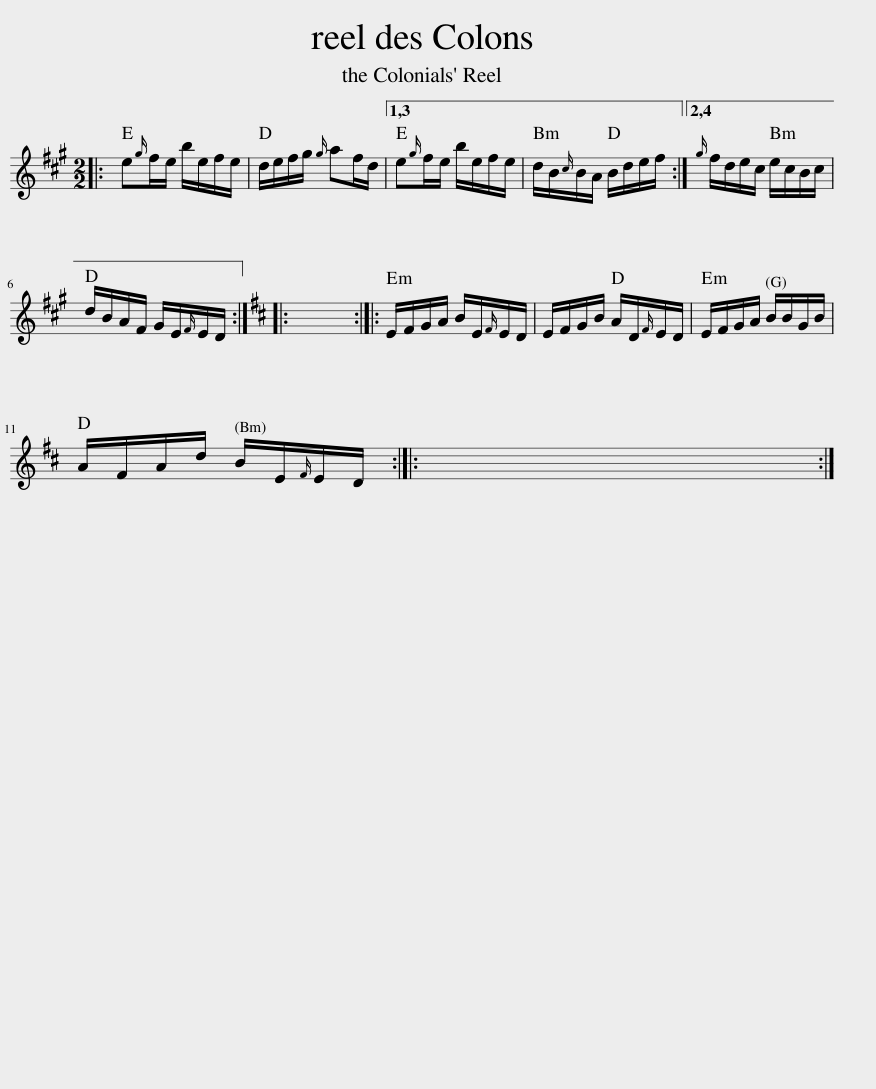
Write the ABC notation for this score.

X:1
L:1/8
M:2/2
I:linebreak $
K:A
V:1 treble
V:1
|: e{g}f/e/ b/e/f/e/ | d/e/f/g/{g} af/d/ |1,3 e{g}f/e/ b/e/f/e/ | d/B/{c}B/A/ B/d/e/f/ :|2,4{g} f/d/e/c/ e/c/B/c/ |$ %5
 d/B/A/F/ G/E/{F}E/D/ ::[K:D] x8 :: E/F/G/A/ B/E/{F}E/D/ | E/F/G/B/ A/D/{F}E/D/ | E/F/G/A/ B/B/G/B/ |$ %10
 A/F/A/d/ B/E/{F}E/D/ :: x8 :| %12
